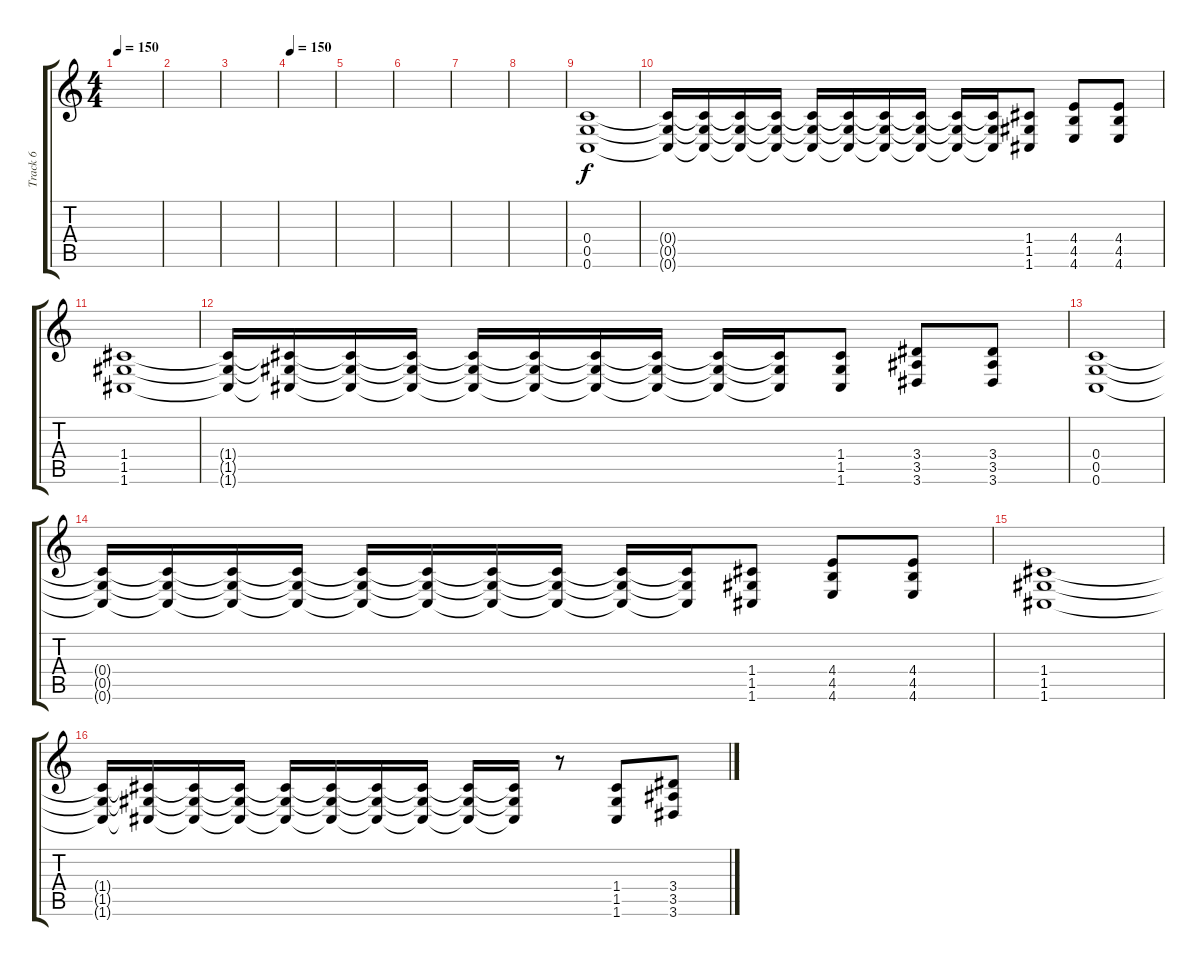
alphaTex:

\track ("Track 6" "Track 6") {instrument distortionguitar}
\staff {score tabs}
\tuning (D4 A3 F3 C3 G2 C2) {hide}
\ts (4 4)
\tempo 150
\clef g2
\ks c
|
|
|
\tempo 150
|
|
|
|
|
(0.4 0.5 0.6).1{instrument distortionguitar} |
(0.4{t} 0.5{t} 0.6{t}).16 (0.4{t} 0.5{t} 0.6{t}).16 (0.4{t} 0.5{t} 0.6{t}).16 (0.4{t} 0.5{t} 0.6{t}).16 (0.4{t} 0.5{t} 0.6{t}).16 (0.4{t} 0.5{t} 0.6{t}).16 (0.4{t} 0.5{t} 0.6{t}).16 (0.4{t} 0.5{t} 0.6{t}).16 (0.4{t} 0.5{t} 0.6{t}).16 (0.4{t} 0.5{t} 0.6{t}).16 (1.4 1.5 1.6).8 (4.4 4.5 4.6).8 (4.4 4.5 4.6).8 |
(1.4 1.5 1.6).1 |
(1.4{t} 1.5{t} 1.6{t}).16 (1.4{t} 1.5{t} 1.6{t}).16 (1.4{t} 1.5{t} 1.6{t}).16 (1.4{t} 1.5{t} 1.6{t}).16 (1.4{t} 1.5{t} 1.6{t}).16 (1.4{t} 1.5{t} 1.6{t}).16 (1.4{t} 1.5{t} 1.6{t}).16 (1.4{t} 1.5{t} 1.6{t}).16 (1.4{t} 1.5{t} 1.6{t}).16 (1.4{t} 1.5{t} 1.6{t}).16 (1.4 1.5 1.6).8 (3.4 3.5 3.6).8 (3.4 3.5 3.6).8 |
(0.4 0.5 0.6).1{instrument distortionguitar} |
(0.4{t} 0.5{t} 0.6{t}).16 (0.4{t} 0.5{t} 0.6{t}).16 (0.4{t} 0.5{t} 0.6{t}).16 (0.4{t} 0.5{t} 0.6{t}).16 (0.4{t} 0.5{t} 0.6{t}).16 (0.4{t} 0.5{t} 0.6{t}).16 (0.4{t} 0.5{t} 0.6{t}).16 (0.4{t} 0.5{t} 0.6{t}).16 (0.4{t} 0.5{t} 0.6{t}).16 (0.4{t} 0.5{t} 0.6{t}).16 (1.4 1.5 1.6).8 (4.4 4.5 4.6).8 (4.4 4.5 4.6).8 |
(1.4 1.5 1.6).1 |
(1.4{t} 1.5{t} 1.6{t}).16 (1.4{t} 1.5{t} 1.6{t}).16 (1.4{t} 1.5{t} 1.6{t}).16 (1.4{t} 1.5{t} 1.6{t}).16 (1.4{t} 1.5{t} 1.6{t}).16 (1.4{t} 1.5{t} 1.6{t}).16 (1.4{t} 1.5{t} 1.6{t}).16 (1.4{t} 1.5{t} 1.6{t}).16 (1.4{t} 1.5{t} 1.6{t}).16 (1.4{t} 1.5{t} 1.6{t}).16 r.8 (1.4 1.5 1.6).8 (3.4 3.5 3.6).8
